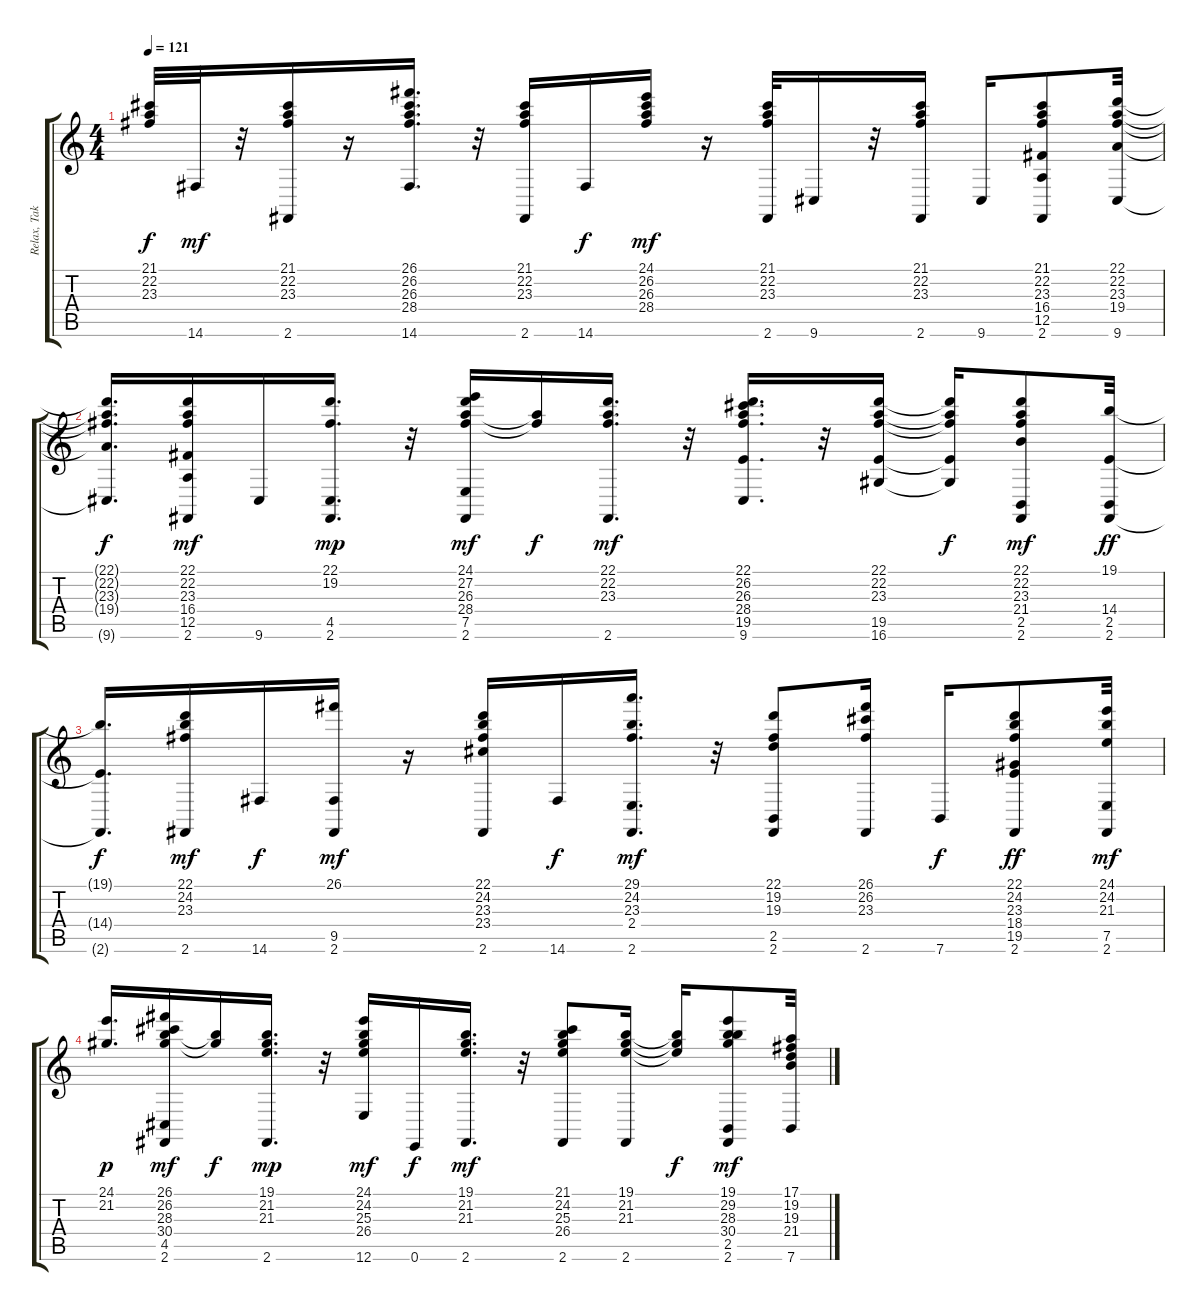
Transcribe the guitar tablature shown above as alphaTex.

\track ("Relax, Take It Easy - Mika" "Relax, Tak") {instrument glockenspiel}
\staff {score tabs}
\tuning (E4 B3 G3 D3 A2 E2) {hide}
\ts (4 4)
\tempo 121
\clef g2
\ks c
(21.1{t} 22.2{t} 23.3{t}).32{dy f} 14.6.32{dy mf} r.32 (21.1 22.2 23.3 2.6).16 r.16 (26.1 26.2 26.3 28.4 14.6).16{d} r.32 (21.1 22.2 23.3 2.6).16 14.6.16{dy f} (24.1 26.2 26.3 28.4).16{dy mf} r.16 (21.1 22.2 23.3 2.6).32 9.6.16 r.32 (21.1 22.2 23.3 2.6).16 9.6.16 (21.1 22.2 23.3 16.4 12.5 2.6).8 (22.1 22.2 23.3 19.4 9.6).32 |
(22.1{t} 22.2{t} 23.3{t} 19.4{t} 9.6{t}).16{d dy f} (22.1 22.2 23.3 16.4 12.5 2.6).16{dy mf} 9.6.16 (22.1 19.2 4.5 2.6).16{d dy mp} r.32 (24.1 27.2 26.3 28.4 7.5 2.6).16{dy mf} (26.3{t} 28.4{t}).16{dy f} (22.1 22.2 23.3 2.6).16{d dy mf} r.32 (22.1 26.2 26.3 28.4 19.5 9.6).16{d} r.32 (22.1 22.2 23.3 19.5 16.6).16 (22.1{t} 22.2{t} 23.3{t} 19.5{t} 16.6{t}).16{dy f} (22.1 22.2 23.3 21.4 2.5 2.6).8{dy mf} (19.1 14.4 2.5 2.6).32{dy ff} |
(19.1{t} 14.4{t} 2.6{t}).16{d dy f} (22.1 24.2 23.3 2.6).16{dy mf} 14.6.16{dy f} (26.1 9.5 2.6).16{dy mf} r.16 (22.1 24.2 23.3 23.4 2.6).16 14.6.16{dy f} (29.1 24.2 23.3 2.4 2.6).16{d dy mf} r.32 (22.1 19.2 19.3 2.5 2.6).8 (26.1 26.2 23.3 2.6).16 7.6.16{dy f} (22.1 24.2 23.3 18.4 19.5 2.6).8{dy ff} (24.1 24.2 21.3 7.5 2.6).32{dy mf} |
(24.1 21.2).16{d dy p} (26.1 26.2 28.3 30.4 4.5 2.6).16{dy mf} (28.3{t} 30.4{t}).16{dy f} (19.1 21.2 21.3 2.6).16{d dy mp} r.32 (24.1 24.2 25.3 26.4 12.6).16{dy mf} 0.6.16{dy f} (19.1 21.2 21.3 2.6).16{d dy mf} r.32 (21.1 24.2 25.3 26.4 2.6).8 (19.1 21.2 21.3 2.6).16 (19.1{t} 21.2{t} 21.3{t}).16{dy f} (19.1 29.2 28.3 30.4 2.5 2.6).8{dy mf} (17.1 19.2 19.3 21.4 7.6).32
